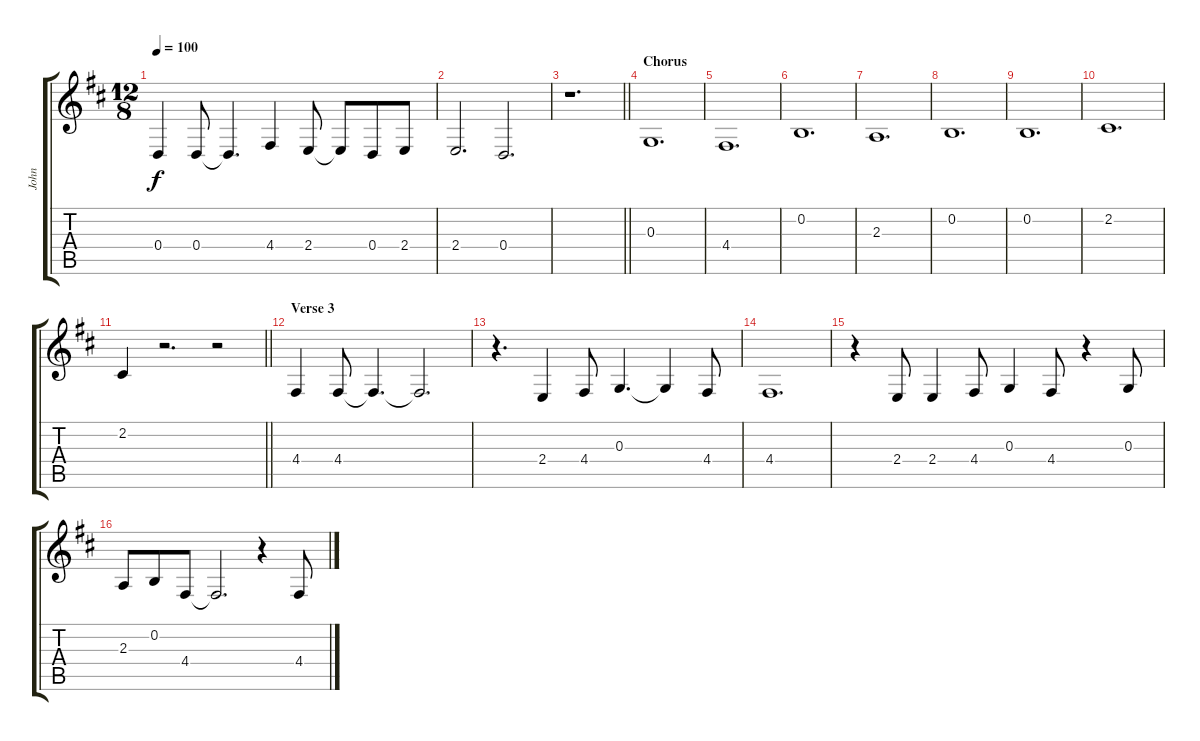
\track ("John" "John") {instrument baritonesax}
\staff {score tabs}
\tuning (E4 B3 G3 D3 A2 E2) {hide}
\ts (12 8)
\tempo 100
\clef g2
\ks d
0.4.4{dy f} 0.4.8 0.4{t}.4{d} 4.4.4 2.4.8 2.4{t}.8 0.4.8 2.4.8 |
2.4.2{d} 0.4.2{d} |
\barLineRight lightlight
r.1{d volume 14} |
\section ("" "Chorus")
0.3.1{d} |
4.4.1{d} |
0.2.1{d} |
2.3.1{d} |
0.2.1{d} |
0.2.1{d} |
2.2.1{d} |
\barLineRight lightlight
2.2.4 r.2{d} r.2 |
\section ("" "Verse 3")
4.4.4 4.4.8 4.4{t}.4{d} 4.4{t}.2{d} |
r.4{d} 2.4.4 4.4.8 0.3.4{d} 0.3{t}.4 4.4.8 |
4.4.1{d} |
r.4 2.4.8 2.4.4 4.4.8 0.3.4 4.4.8 r.4 0.3.8 |
2.3.8 0.2.8 4.4.8 4.4{t}.2{d} r.4 4.4.8
